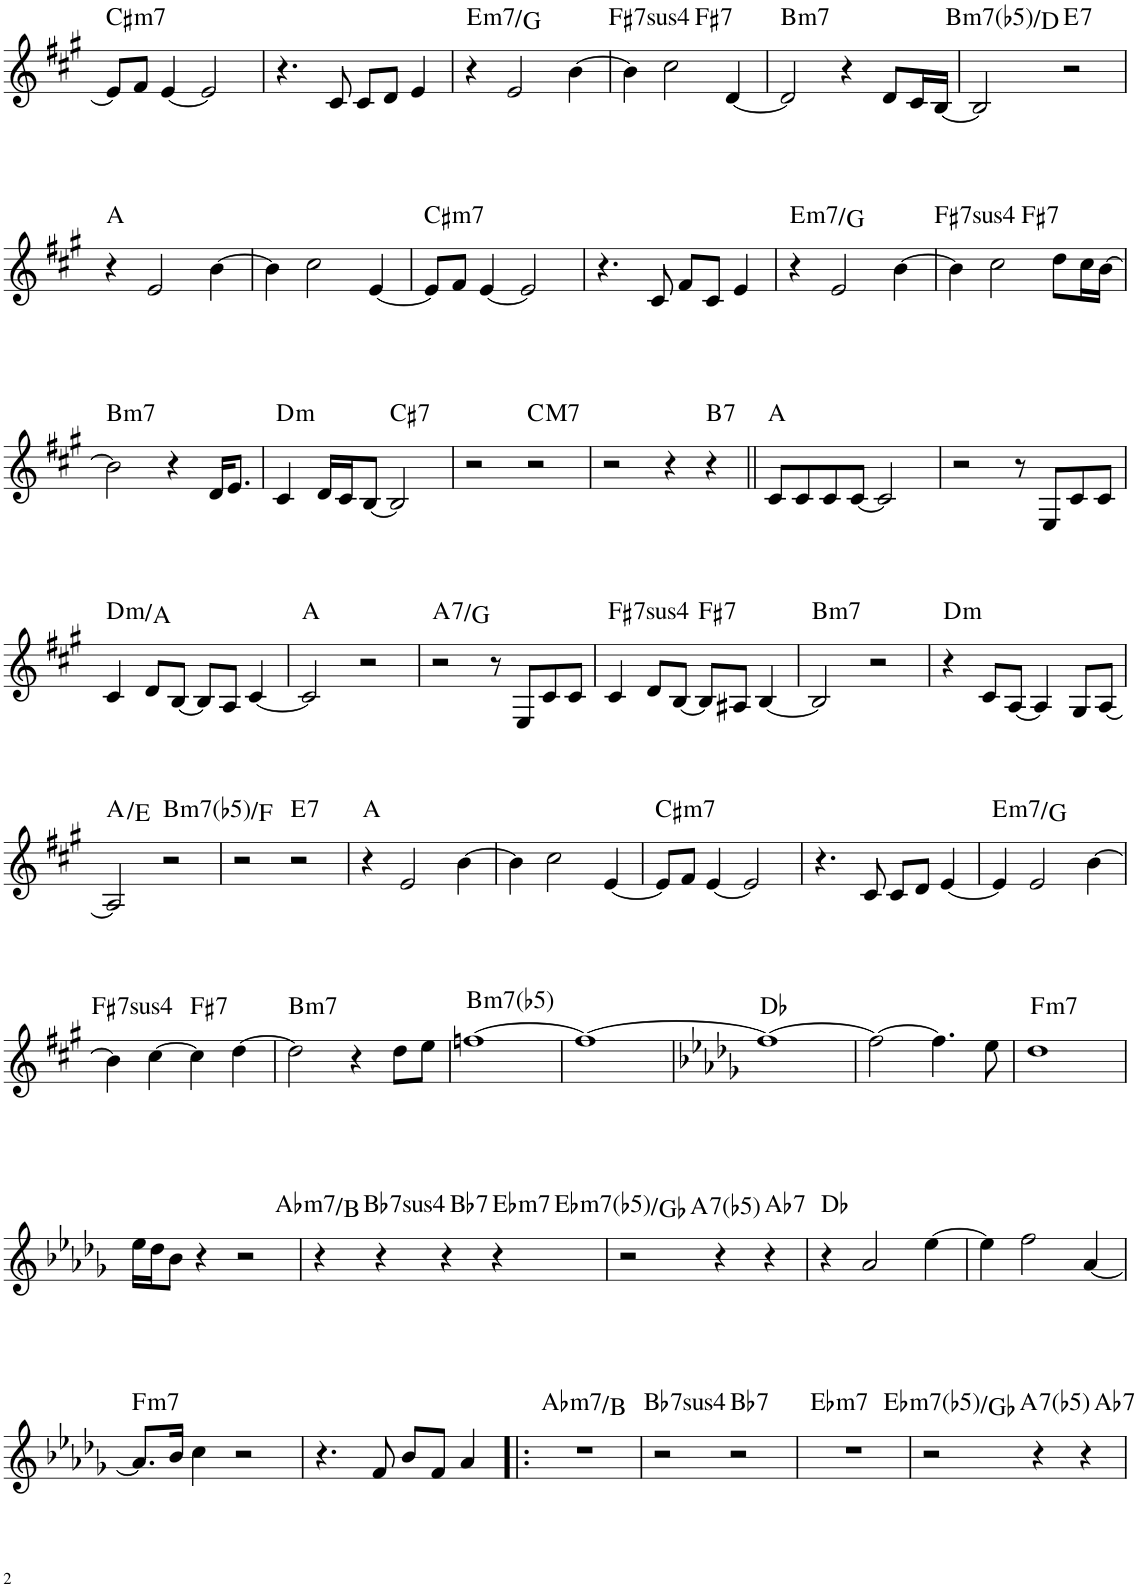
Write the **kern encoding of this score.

**kern	**harte
*part1	*part1
*staff1	*
*I"Piano	*
*I'Pno.	*
!!LO:PB:g=z
*clefG2	*
*k[f#c#g#]	*
*M4/4	*
=43	=43
!	!LO:H:kt=m7
8e/L]	C#:min7
8f#/J	.
[4e/	.
2e/]	.
=44	=44
4.r	.
8c#/	.
8c#/L	.
8d/J	.
4e/	.
=45	=45
!	!LO:H:kt=m7
4r	E:min7/b3
2e/	.
[4b\	.
=46	=46
!	!LO:H:kt=74
*^	*
4b\]	2ryy	F#:sus4(7)
2cc#\	.	.
!	!	!LO:H:kt=7
.	2ryy	F#:7
[4d/	.	.
=47	=47	=47
!	!	!LO:H:kt=m7
*v	*v	*
2d/]	B:min7
4r	.
8d/L	.
16c#/L	.
[16B/JJ	.
=48	=48
!	!LO:H:kt=m7(b5)
2B/]	B:hdim7/b3
!	!LO:H:kt=7
2r	E:7
!!LO:LB:g=z
=49	=49
4r	A:maj
2e/	.
[4b\	.
=50	=50
4b\]	.
2cc#\	.
[4e/	.
=51	=51
!	!LO:H:kt=m7
8e/L]	C#:min7
8f#/J	.
[4e/	.
2e/]	.
=52	=52
4.r	.
8c#/	.
8f#/L	.
8c#/J	.
4e/	.
=53	=53
!	!LO:H:kt=m7
4r	E:min7/b3
2e/	.
[4b\	.
=54	=54
!	!LO:H:kt=74
*^	*
4b\]	2ryy	F#:sus4(7)
2cc#\	.	.
!	!	!LO:H:kt=7
.	2ryy	F#:7
8dd\L	.	.
16cc#\L	.	.
[16b\JJ	.	.
!!LO:LB:g=z	!!
=55	=55	=55
!	!	!LO:H:kt=m7
*v	*v	*
2b\]	B:min7
4r	.
16d/KL	.
8.e/J	.
=56	=56
!	!LO:H:kt=m
4c#/	D:min
16d/LL	.
16c#/J	.
[8B/J	.
!	!LO:H:kt=7
2B/]	C#:7
=57	=57
2r	.
!	!LO:H:kt=M7
2r	C:maj7
=58	=58
2r	.
4r	.
!	!LO:H:kt=7
4r	B:7
=59||	=59||
8c#/L	A:maj
8c#/	.
8c#/	.
[8c#/J	.
2c#/]	.
=60	=60
2r	.
8r	.
8E/L	.
8c#/	.
8c#/J	.
!!LO:LB:g=z
=61	=61
!	!LO:H:kt=m
4c#/	D:min/5
8d/L	.
[8B/J	.
8B/L]	.
8A/J	.
[4c#/	.
=62	=62
2c#/]	A:maj
2r	.
=63	=63
!	!LO:H:kt=7
2r	A:7/b7
8r	.
8E/L	.
8c#/	.
8c#/J	.
=64	=64
!	!LO:H:kt=74
4c#/	F#:sus4(7)
8d/L	.
[8B/J	.
!	!LO:H:kt=7
8B/L]	F#:7
8A#X/J	.
[4B/	.
=65	=65
!	!LO:H:kt=m7
2B/]	B:min7
2r	.
=66	=66
!	!LO:H:kt=m
4r	D:min
8c#/L	.
[8A/J	.
4A/]	.
8G#/L	.
[8A/J	.
!!LO:LB:g=z
=67	=67
2A/]	A:maj/5
!	!LO:H:kt=m7(b5)
2r	B:hdim7/b5
=68	=68
2r	.
!	!LO:H:kt=7
2r	E:7
=69	=69
4r	A:maj
2e/	.
[4b\	.
=70	=70
4b\]	.
2cc#\	.
[4e/	.
=71	=71
!	!LO:H:kt=m7
8e/L]	C#:min7
8f#/J	.
[4e/	.
2e/]	.
=72	=72
4.r	.
8c#/	.
8c#/L	.
8d/J	.
[4e/	.
=73	=73
!	!LO:H:kt=m7
4e/]	E:min7/b3
2e/	.
[4b\	.
!!LO:LB:g=z
=74	=74
!	!LO:H:kt=74
4b\]	F#:sus4(7)
[4cc#\	.
!	!LO:H:kt=7
4cc#\]	F#:7
[4dd\	.
=75	=75
!	!LO:H:kt=m7
2dd\]	B:min7
4r	.
8dd\L	.
8ee\J	.
=76	=76
!	!LO:H:kt=m7(b5)
[1ffn	B:hdim7
=77	=77
1ff_	.
=78	=78
*k[b-e-a-d-g-]	*
1ff_	Db:maj
=79	=79
2ff\_	.
4.ff\]	.
8ee-\	.
=80	=80
!	!LO:H:kt=m7
1dd-	F:min7
!!LO:LB:g=z
=81	=81
16ee-\LL	.
16dd-\J	.
8b-\J	.
4r	.
2r	.
=82	=82
!	!LO:H:kt=m7
4r	Ab:min7/#2
!	!LO:H:kt=74
4r	Bb:sus4(7)
!	!LO:H:kt=7
4r	Bb:7
!	!LO:H:kt=m7
4r	Eb:min7
=83	=83
!	!LO:H:kt=m7(b5)
2r	Eb:hdim7/b3
!	!LO:H:kt=7
4r	A:(3,b5,b7)
!	!LO:H:kt=7
4r	Ab:7
=84	=84
4r	Db:maj
2a-/	.
[4ee-\	.
=85	=85
4ee-\]	.
2ff\	.
[4a-/	.
!!LO:LB:g=z
=86	=86
!	!LO:H:kt=m7
8.a-/L]	F:min7
16b-/Jk	.
4cc\	.
2r	.
=87	=87
4.r	.
8f/	.
8b-/L	.
8f/J	.
4a-/	.
=88!|:	=88!|:
!	!LO:H:kt=m7
1r	Ab:min7/#2
=89	=89
!	!LO:H:kt=74
2r	Bb:sus4(7)
!	!LO:H:kt=7
2r	Bb:7
=90	=90
!	!LO:H:kt=m7
1r	Eb:min7
=91	=91
!	!LO:H:kt=m7(b5)
2r	Eb:hdim7/b3
!	!LO:H:kt=7
4r	A:(3,b5,b7)
!	!LO:H:kt=7
4r	Ab:7
=	=
*-	*-
